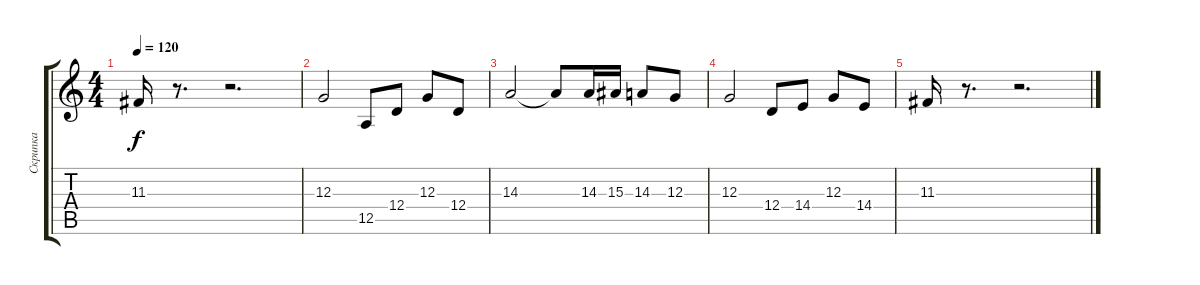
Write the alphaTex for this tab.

\track ("Скрипка" "Скрипка") {instrument pizzicatostrings}
\staff {score tabs}
\tuning (E4 B3 G3 D3 A2 E2) {hide}
\ts (4 4)
\tempo 120
\clef g2
\ks c
11.3.16{dy f} r.8{d} r.2{d} |
12.3.2{instrument violin} 12.5.8 12.4.8 12.3.8 12.4.8 |
14.3.2 14.3{t}.8 14.3.16 15.3.16 14.3.8 12.3.8 |
12.3.2 12.4.8 14.4.8 12.3.8 14.4.8 |
11.3.16 r.8{d} r.2{d}
